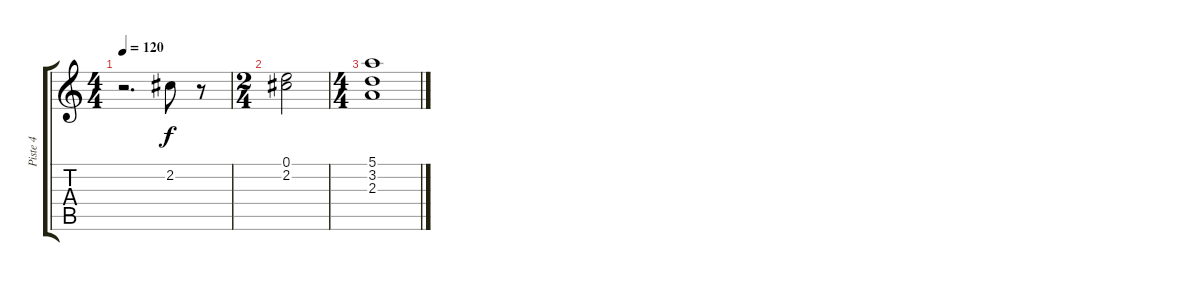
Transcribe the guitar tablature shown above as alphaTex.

\track ("Piste 4" "Piste 4") {instrument electricguitarjazz}
\staff {score tabs}
\tuning (E4 B3 G3 D3 A2 E2) {hide}
\ts (4 4)
\tempo 120
\clef g2
\ks c
r.2{d dy f} 2.2.8 r.8 |
\ts (2 4)
(0.1 2.2).2 |
\ts (4 4)
(5.1 3.2 2.3).1
